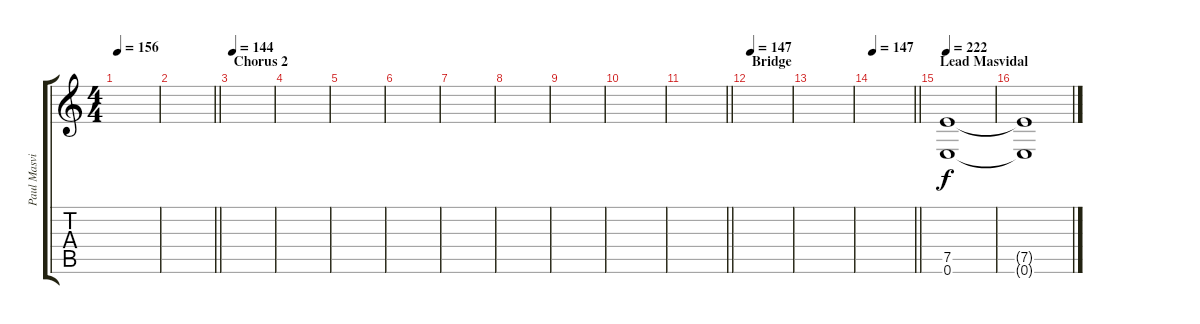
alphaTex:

\track ("Paul Masvidal (studio)" "Paul Masvi") {instrument distortionguitar}
\staff {score tabs}
\tuning (E4 B3 G3 D3 A2 E2) {hide}
\ts (4 4)
\tempo 156
\clef g2
\ks c
|
\barLineRight lightlight
|
\section ("" "Chorus 2")
\tempo 144
|
|
|
|
|
|
|
|
\barLineRight lightlight
|
\section ("" "Bridge")
\tempo 147
|
|
\tempo 147
\barLineRight lightlight
|
\section ("" "Lead Masvidal")
\tempo 222
(7.5 0.6).1 |
(7.5{t} 0.6{t}).1
